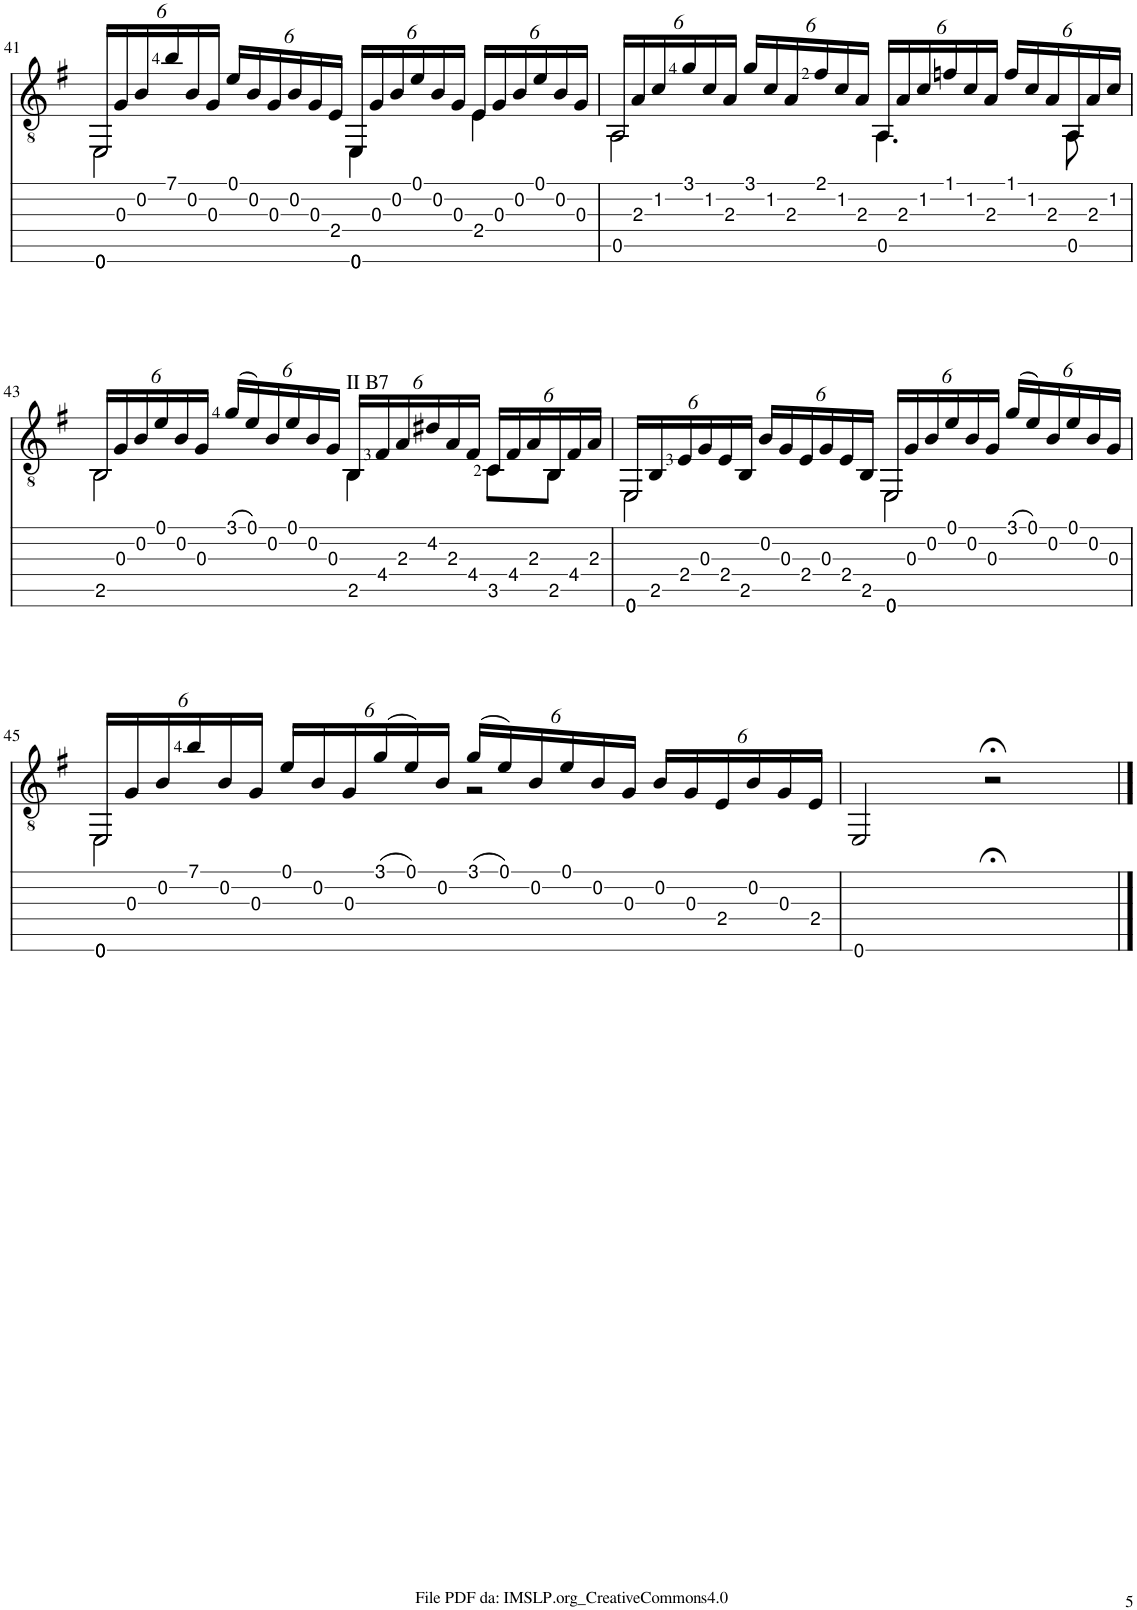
**kern	**kern
*part1	*part1
*staff2	*staff1
*I"Guitar	*
*I'Guit.	*
!!LO:PB:g=z
*	*clefGv2
*k[f#]	*k[f#]
*M4/4	*M4/4
*met(c)	*met(c)
*Xbrackettup	*Xbrackettup
=41	=41
*^	*
!	!	!LO:N:head=open
*	*	*^
24EELL	2EE	24EE/LL	2EE\
24G	.	24G/	.
24BJ	.	24B/	.
24bL	.	24b/	.
24B	.	24B/	.
24GJJ	.	24G/JJ	.
24eLL	.	24e/LL	.
24B	.	24B/	.
24GJ	.	24G/	.
24BL	.	24B/	.
24G	.	24G/	.
24EJJ	.	24E/JJ	.
24EELL	4EE	24EE/LL	4EE\
24G	.	24G/	.
24BJ	.	24B/	.
24eL	.	24e/	.
24B	.	24B/	.
24GJJ	.	24G/JJ	.
24ELL	4E	24E/LL	4E\
24G	.	24G/	.
24BJ	.	24B/	.
24eL	.	24e/	.
24B	.	24B/	.
24GJJ	.	24G/JJ	.
=42	=42	=42	=42
!	!	!LO:N:head=open	!
24AALL	2AA	24AA/LL	2AA\
24A	.	24A/	.
24cJ	.	24c/	.
24gL	.	24g/	.
24c	.	24c/	.
24AJJ	.	24A/JJ	.
24gLL	.	24g/LL	.
24c	.	24c/	.
24AJ	.	24A/	.
24f#L	.	24f#/	.
24c	.	24c/	.
24AJJ	.	24A/JJ	.
24AALL	4.AA	24AA/LL	4.AA\
24A	.	24A/	.
24cJ	.	24c/	.
24fL	.	24fn/	.
24c	.	24c/	.
24AJJ	.	24A/JJ	.
24fLL	.	24f/LL	.
24c	.	24c/	.
24AJ	.	24A/	.
24AAL	8AA	24AA/	8AA\
24A	.	24A/	.
24cJJ	.	24c/JJ	.
!!LO:LB:g=z	!!
=43	=43	=43	=43
!	!	!LO:N:head=open	!
24BBLL	2BB	24BB/LL	2BB\
24G	.	24G/	.
24BJ	.	24B/	.
24eL	.	24e/	.
24B	.	24B/	.
24GJJ	.	24G/JJ	.
24gLL	.	(24g/LL	.
24e	.	24e/)	.
24BJ	.	24B/	.
24eL	.	24e/	.
24B	.	24B/	.
24GJJ	.	24G/JJ	.
!	!	!LO:TX:a:t=II B7	!
24BBLL	4BB	24BB/LL	4BB\
24F#	.	24F#/	.
24AJ	.	24A/	.
24d#L	.	24d#X/	.
24A	.	24A/	.
24F#JJ	.	24F#/JJ	.
24CLL	8CL	24C/LL	8C\L
24F#	.	24F#/	.
24AJ	.	24A/	.
24BBL	8BBJ	24BB/	8BB\J
24F#	.	24F#/	.
24AJJ	.	24A/JJ	.
=44	=44	=44	=44
!	!	!LO:N:head=open	!
24EELL	2EE	24EE/LL	2EE\
24BB	.	24BB/	.
24EJ	.	24E/	.
24GL	.	24G/	.
24E	.	24E/	.
24BBJJ	.	24BB/JJ	.
24BLL	.	24B/LL	.
24G	.	24G/	.
24EJ	.	24E/	.
24GL	.	24G/	.
24E	.	24E/	.
24BBJJ	.	24BB/JJ	.
!	!	!LO:N:head=open	!
24EELL	2EE	24EE/LL	2EE\
24G	.	24G/	.
24BJ	.	24B/	.
24eL	.	24e/	.
24B	.	24B/	.
24GJJ	.	24G/JJ	.
24gLL	.	(24g/LL	.
24e	.	24e/)	.
24BJ	.	24B/	.
24eL	.	24e/	.
24B	.	24B/	.
24GJJ	.	24G/JJ	.
!!LO:LB:g=z	!!
=45	=45	=45	=45
!	!	!LO:N:head=open	!
24EELL	2EE	24EE/LL	2EE\
24G	.	24G/	.
24BJ	.	24B/	.
24bL	.	24b/	.
24B	.	24B/	.
24GJJ	.	24G/JJ	.
24eLL	.	24e/LL	.
24B	.	24B/	.
24GJ	.	24G/	.
24gL	.	(24g/	.
24e	.	24e/)	.
24BJJ	.	24B/JJ	.
24gLL	2r	(24g/LL	2r
24e	.	24e/)	.
24BJ	.	24B/	.
24eL	.	24e/	.
24B	.	24B/	.
24GJJ	.	24G/JJ	.
24BLL	.	24B/LL	.
24G	.	24G/	.
24EJ	.	24E/	.
24BL	.	24B/	.
24G	.	24G/	.
24EJJ	.	24E/JJ	.
*v	*v	*	*
*	*v	*v
=46	=46
2EE	2EE/
2r;<	2r;<
==	==
*-	*-
